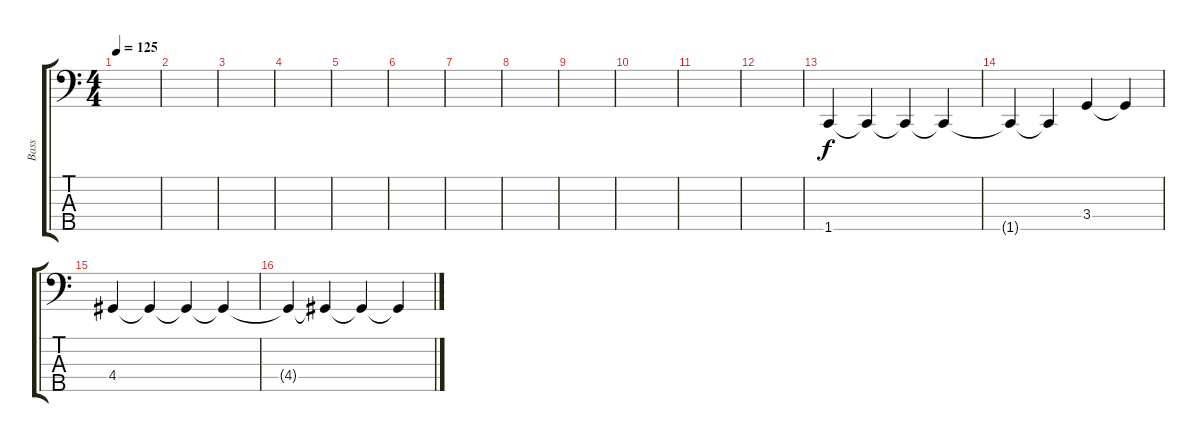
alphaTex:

\track ("Bass" "Bass") {instrument electricbasspick}
\staff {score tabs}
\tuning (G2 D2 A1 E1 B0) {hide}
\ts (4 4)
\tempo 125
\clef f4
\ks c
|
|
|
|
|
|
|
|
|
|
|
|
1.5.4 1.5{t}.4 1.5{t}.4 1.5{t}.4 |
1.5{t}.4 1.5{t}.4 3.4.4 3.4{t}.4 |
4.4.4 4.4{t}.4 4.4{t}.4 4.4{t}.4 |
4.4{t}.4 4.4{t}.4 4.4{t}.4 4.4{t}.4
